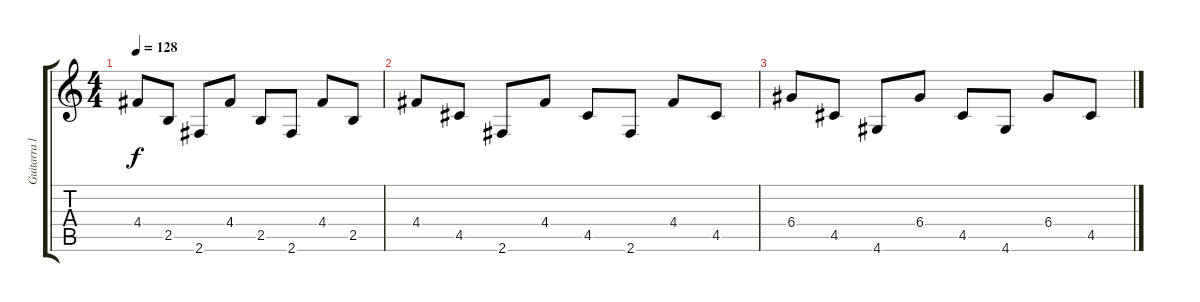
\track ("Guitarra limpia" "Guitarra l") {instrument acousticguitarsteel}
\staff {score tabs}
\tuning (E4 B3 G3 D3 A2 E2) {hide}
\ts (4 4)
\tempo 128
\clef g2
\ks c
4.4.8{dy f} 2.5.8 2.6.8 4.4.8 2.5.8 2.6.8 4.4.8 2.5.8 |
4.4.8 4.5.8 2.6.8 4.4.8 4.5.8 2.6.8 4.4.8 4.5.8 |
6.4.8 4.5.8 4.6.8 6.4.8 4.5.8 4.6.8 6.4.8 4.5.8
